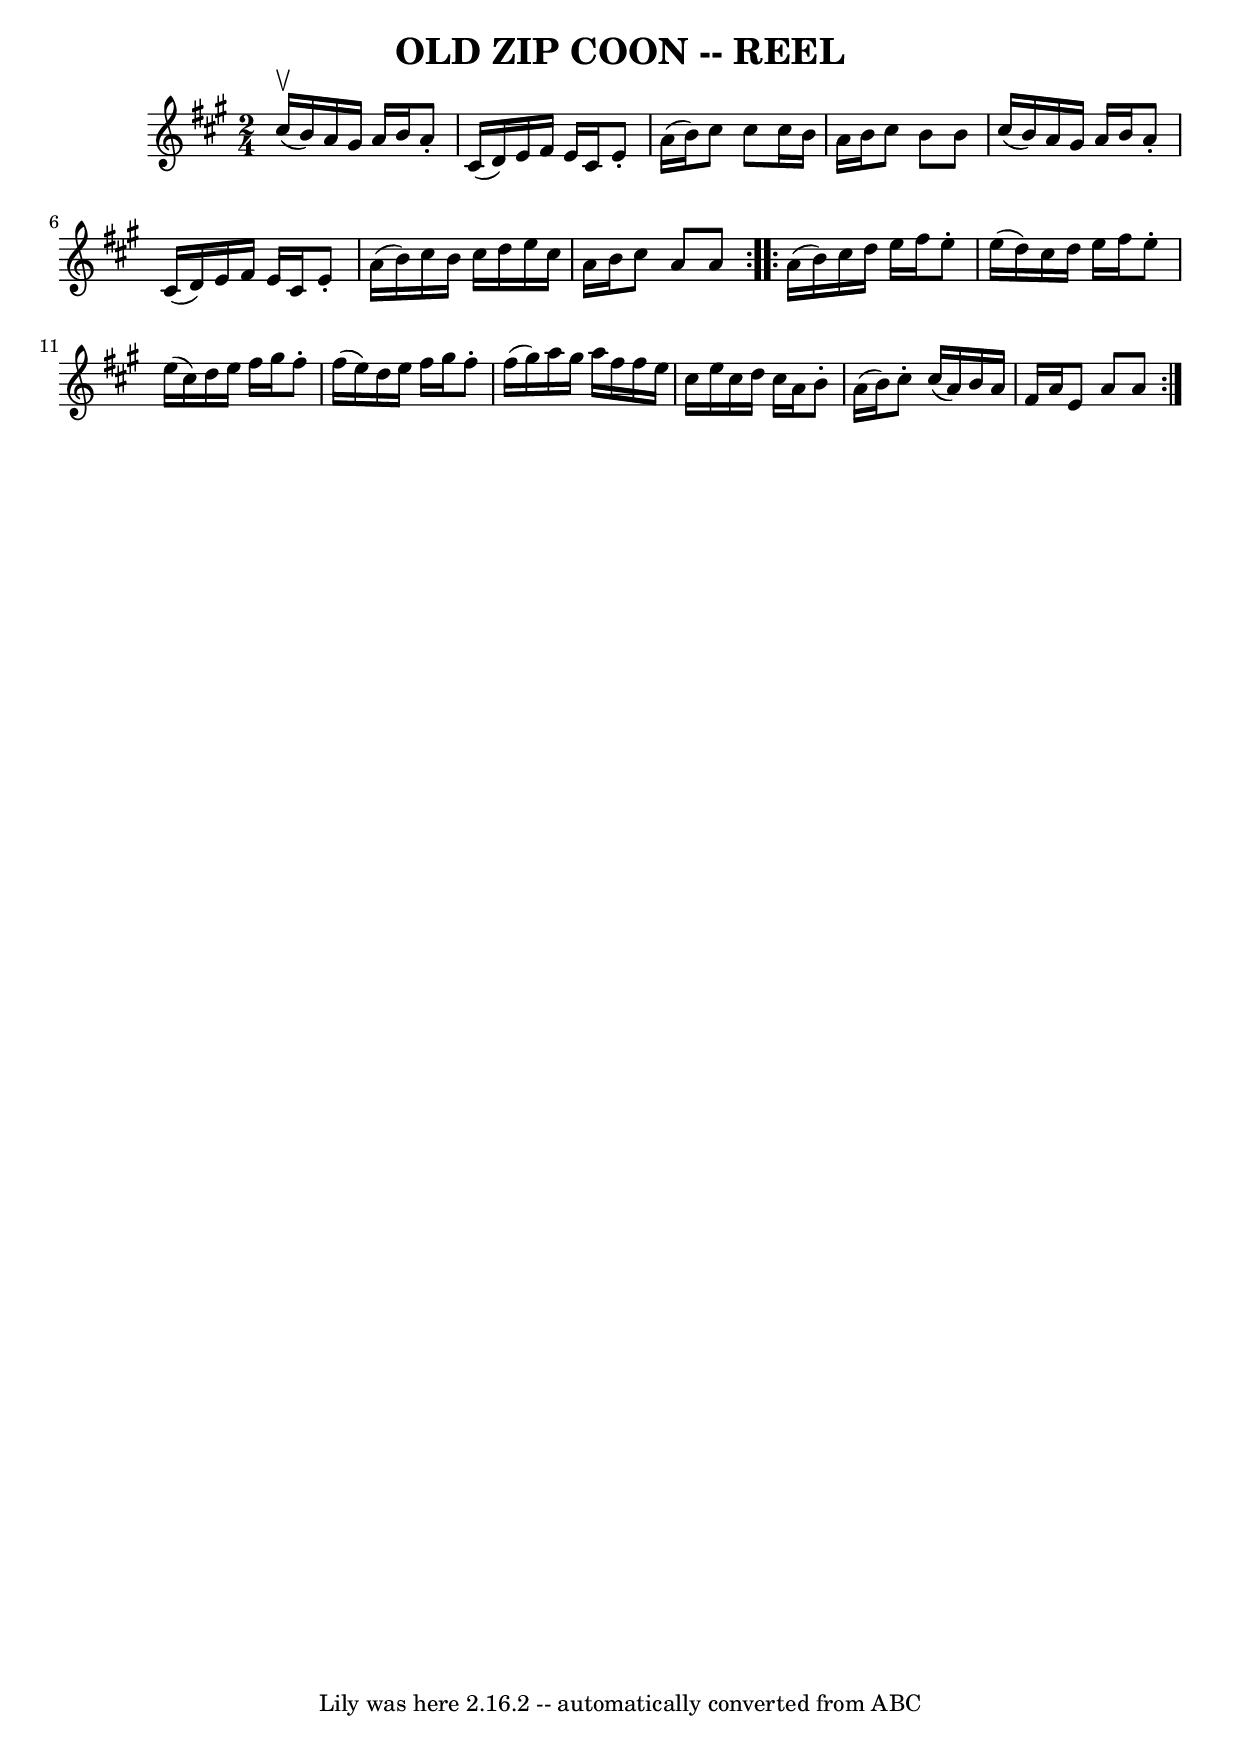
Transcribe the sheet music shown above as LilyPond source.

\version "2.16.2"
\include "Mammoth.ily"
\header {
  %% book = "Ryan's Mammoth Collection of Fiddle Tunes"
  crossRefNumber = "1"
  footnotes = "\\\\OLD ZIP COON. -- First couple down the outside and back  up  the centre,\\\\[second couple down  the centre and back up the outside at: same time.]\\\\First couple down the centre and back up the outside, [second couple down\\\\the outside and back up the centre at: same time.] First and second couples\\\\down the centre together, back.  -- First couple cast off, right and  left\\\\four."
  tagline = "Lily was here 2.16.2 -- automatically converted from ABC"
  title = "OLD ZIP COON -- REEL"

}
voicedefault =  {



  \repeat volta 2 {

    \time 2/4 
    \key a \major
    cis''16 (^\upbow b'16)   |
    a'16    
    gis'16 a'16 b'16 a'8-. cis'16 (d'16)   |
    e'16    
    fis'16 e'16 cis'16 e'8-. a'16 (b'16)   |
    cis''8    
    cis''8 cis''16 b'16 a'16 b'16    |
    cis''8 b'8 b'8    
    cis''16 (b'16)   |
    a'16 gis'16 a'16 b'16 a'8-.   
    cis'16 (d'16)   |
    e'16 fis'16 e'16 cis'16 e'8-.   
    a'16 (b'16)   |
    cis''16 b'16 cis''16 d''16 e''16    
    cis''16 a'16 b'16    |
    cis''8 a'8 a'8    
  }     

  \repeat volta 2 {
    a'16 (b'16)   |
    cis''16 d''16 e''16  
    fis''16 e''8-. e''16 (d''16)   |
    cis''16 d''16    
    e''16 fis''16 e''8-. e''16 (cis''16)   |
    d''16 e''16 
    fis''16 gis''16 fis''8-. fis''16 (e''16)   |
    d''16   
    e''16 fis''16 gis''16 fis''8-. fis''16 (gis''16)   |
    
    a''16 gis''16 a''16 fis''16 fis''16 e''16 cis''16 e''16 
    |
    cis''16 d''16 cis''16 a'16 b'8-. a'16 (b'16) 
    |
    cis''8-. cis''16 (a'16) b'16 a'16 fis'16 a'16  
    |
    e'8 a'8 a'8    
  }   

}

\score{
  <<

    \context Staff="default"
    {
      \voicedefault 
      
    }

  >>
  \layout {
    
  }
  \midi {
  }

}
